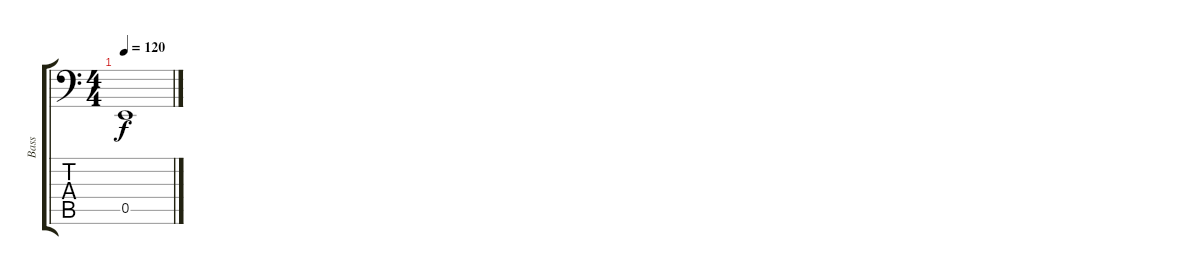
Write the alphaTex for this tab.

\track ("Bass" "Bass") {instrument fretlessbass}
\staff {score tabs}
\tuning (C3 G2 D2 A1 E1 B0) {hide}
\ts (4 4)
\tempo 120
\clef f4
\ks c
0.5.1{dy f}
